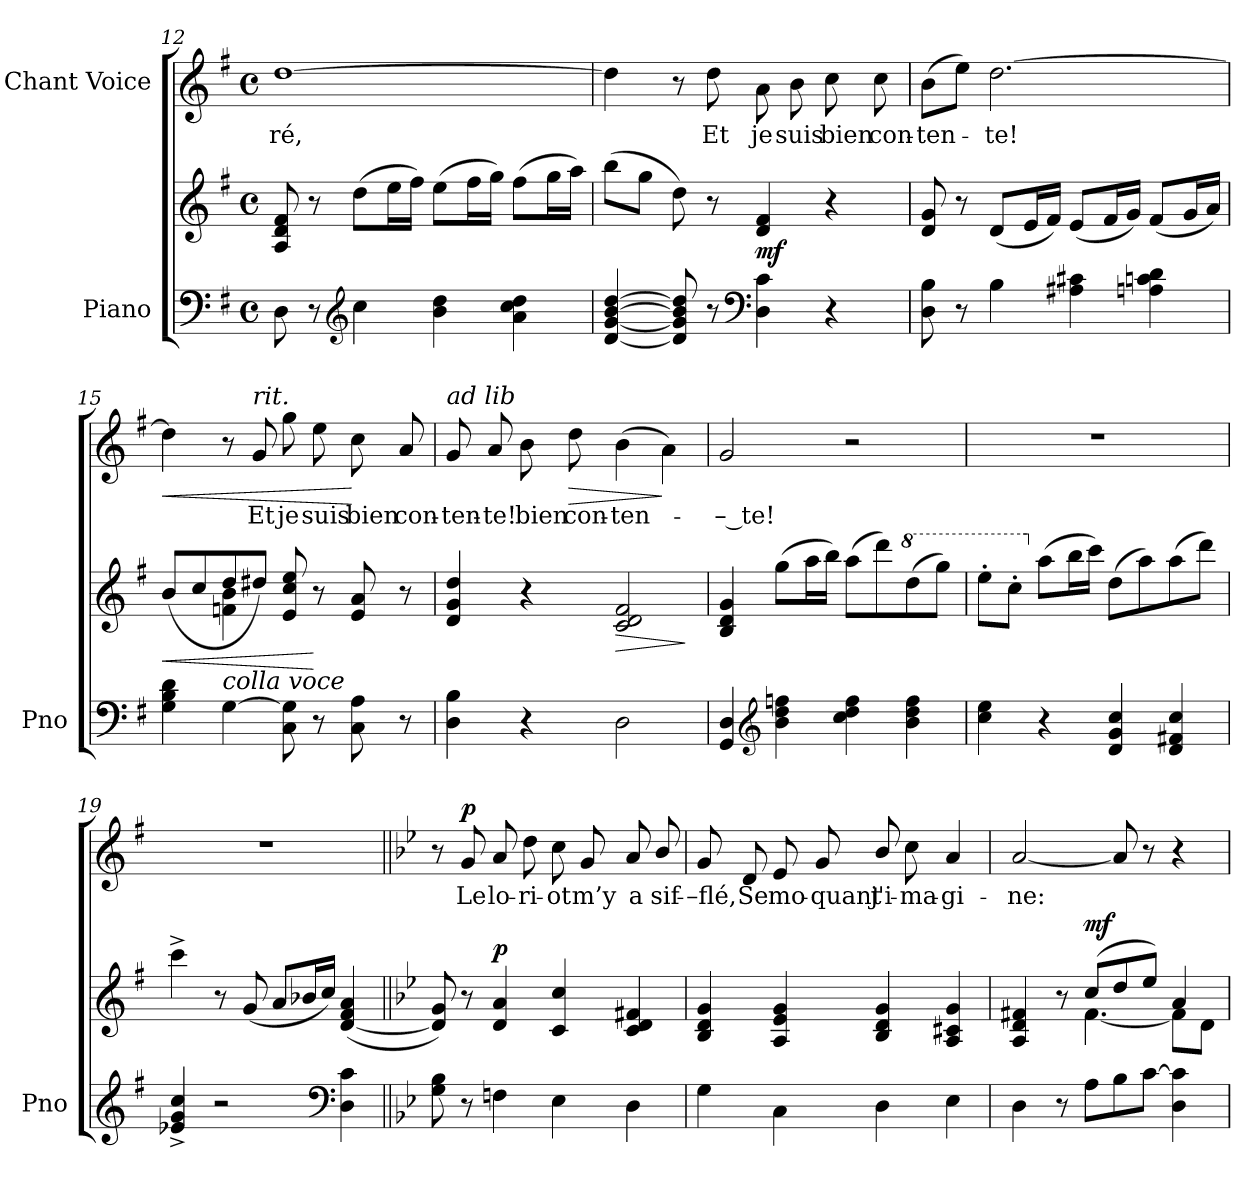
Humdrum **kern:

**kern	**kern	**dynam	**kern	**text	**dynam
*part2	*part2	*part2	*part1	*part1	*part1
*staff3	*staff2	*staff2/3	*staff1	*staff1	*staff1
*I"Piano	*	*	*I"Chant Voice	*	*
*I'Pno	*	*	*	*	*
*clefF4	*clefG2	*	*clefG2	*	*
*k[f#]	*k[f#]	*	*k[f#]	*	*
*M4/4	*M4/4	*	*M4/4	*	*
*met(c)	*met(c)	*	*met(c)	*	*
=12	=12	=12	=12	=12	=12
!	!	!	!	!LO:LY:b	!
8D\	8A/ 8d/ 8f#/	.	[1dd	-ré,	.
8r	8r	.	.	.	.
*clefG2	*	*	*	*	*
4cc\	(>8dd\L	.	.	.	.
.	16ee\L	.	.	.	.
.	16ff#\JJ)	.	.	.	.
4b\ 4dd\	(>8ee\L	.	.	.	.
.	16ff#\L	.	.	.	.
.	16gg\JJ)	.	.	.	.
4a\ 4cc\ 4dd\	(>8ff#\L	.	.	.	.
.	16gg\L	.	.	.	.
.	16aa\JJ)	.	.	.	.
!!LO:PB:g=z
=13	=13	=13	=13	=13	=13
[4d/ [4g/ [4b/ [4dd/	(>8bb\L	.	4dd\]	.	.
.	8gg\J	.	.	.	.
8d/] 8g/] 8b/] 8dd/]	8dd\)	.	8r	.	.
!	!	!	!	!LO:LY:b	!
8r	8r	.	8dd\	Et	.
*clefF4	*	*	*	*	*
!	!	!LO:DY:b	!	!LO:LY:b	!
4D\ 4c\	4d/ 4f#/	mf	8a\	je	.
!	!	!	!	!LO:LY:b	!
.	.	.	8b\	suis	.
!	!	!	!	!LO:LY:b	!
4r	4r	.	8cc\	bien	.
!	!	!	!	!LO:LY:b	!
.	.	.	8cc\	con-	.
=14	=14	=14	=14	=14	=14
!	!	!	!	!LO:LY:b	!
8D\ 8B\	8d/ 8g/	.	(>8b\L	-ten-	.
8r	8r	.	8ee\J)	.	.
!	!	!	!	!LO:LY:b	!
4B\	(<8d/L	.	[2.dd\	-te!	.
.	16e/L	.	.	.	.
.	16f#/JJ)	.	.	.	.
4A#X\ 4c#X\	(<8e/L	.	.	.	.
.	16f#/L	.	.	.	.
.	16g/JJ)	.	.	.	.
4An\ 4cn\ 4d\	(<8f#/L	.	.	.	.
.	16g/L	.	.	.	.
.	16a/JJ)	.	.	.	.
=15	=15	=15	=15	=15	=15
!	!	!LO:HP:b	!	!	!LO:HP:b
*	*^	*	*	*	*
4G\ 4B\ 4d\	(>8b/L	4ryy	<	4dd\]	.	<
.	8cc/	.	.	.	.	.
!	!LO:TX:b:i:t=colla voce	!	!	!	!	!
[4G\	8dd/	(<(<4fn\ 4b\	.	8r	.	.
!	!	!	!	!LO:TX:a:i:t=rit.	!	!
!	!	!	!	!	!LO:LY:b	!
.	8dd#X/J)	.	.	8g/	Et	.
*	*	*	*	*MM80	*	*
!	!	!	!	!	!LO:LY:b	!
8C\ 8G\])	((8e/ 8cc/ 8ee/	2ryy	.	8gg\	je	.
!	!	!	!	!	!LO:LY:b	!
8r	8r	.	[	8ee\	suis	.
!	!	!	!	!	!LO:LY:b	!
8C\ 8A\	8e/ 8a/	.	.	8cc\	bien	[
!	!	!	!	!	!LO:LY:b	!
8r	8r	.	.	8a/	con-	.
*	*v	*v	*	*	*	*
=16	=16	=16	=16	=16	=16
!	!	!	!LO:TX:a:i:t=ad lib	!	!
!	!	!	!	!LO:LY:b	!
4D\ 4B\	4d/ 4g/ 4dd/	.	8g/	-ten-	.
!	!	!	!	!LO:LY:b	!
.	.	.	8a/	-te!	.
!	!	!	!	!LO:LY:b	!
4r	4r	.	8b\	bien	.
!	!	!	!	!LO:LY:b	!LO:HP:b
.	.	.	8dd\	con-	>
!	!	!LO:HP:b	!	!LO:LY:b	!
2D\	2c/ 2d/ 2f#/	>	(>4b\	-ten-	.
.	.	.	4a\)	.	]
.	.	]	.	.	.
!!LO:LB:g=z
=17	=17	=17	=17	=17	=17
*	*	*	*MM88	*	*
!	!	!	!	!LO:LY:b	!
4GG/ 4D/	4B/ 4d/ 4g/	.	2g/	-– te!	.
*clefG2	*	*	*	*	*
4b\ 4dd\ 4ffn\	(>8gg\L	.	.	.	.
.	16aa\L	.	.	.	.
.	16bb\JJ)	.	.	.	.
4cc\ 4dd\ 4ff\	(>8aa\L	.	2r	.	.
.	8ddd\)	.	.	.	.
*	*8va	*	*	*	*
4b\ 4dd\ 4ff\	(>8ddd\	.	.	.	.
.	8ggg\J)	.	.	.	.
=18	=18	=18	=18	=18	=18
4cc\ 4ee\	8eee'\L	.	1r	.	.
.	8ccc'\J	.	.	.	.
*	*X8va	*	*	*	*
4r	(>8aa\L	.	.	.	.
.	16bb\L	.	.	.	.
.	16ccc\JJ)	.	.	.	.
4d/ 4g/ 4cc/	(>8dd\L	.	.	.	.
.	8aa\)	.	.	.	.
4d/ 4f#X/ 4cc/	(>8aa\	.	.	.	.
.	8ddd\J)	.	.	.	.
=19	=19	=19	=19	=19	=19
4e-X/^ 4g/^ 4cc/^	4ccc^\	.	1r	.	.
2r	8r	.	.	.	.
.	(<8g/	.	.	.	.
.	8a/L	.	.	.	.
.	16b-X/L	.	.	.	.
.	16cc/JJ)	.	.	.	.
*clefF4	*	*	*	*	*
4D\ 4c\	(<[4d/ 4f#/ 4a/	.	.	.	.
=20||	=20||	=20||	=20||	=20||	=20||
*k[b-e-]	*k[b-e-]	*	*k[b-e-]	*	*
8G\ 8B-\)	8d/] 8g/)	.	8r	.	.
!	!	!	!	!LO:LY:b	!LO:DY:b
8r	8r	.	8g/	Le	p
!	!	!LO:DY:a	!	!LO:LY:b	!
4Fn\	4d/ 4a/	p	8a/	lo-	.
!	!	!	!	!LO:LY:b	!
.	.	.	8dd\	-ri-	.
!	!	!	!	!LO:LY:b	!
4E-\	4c/ 4cc/	.	8cc\	-ot	.
!	!	!	!	!LO:LY:b	!
.	.	.	8g/	m’y	.
!	!	!	!	!LO:LY:b	!
4D\	4c/ 4d/ 4f#X/	.	8a/	a	.
!	!	!	!	!LO:LY:b	!
.	.	.	8b-/	sif-	.
!!LO:LB:g=z
=21	=21	=21	=21	=21	=21
!	!	!	!	!LO:LY:b	!
4G\	4B-/ 4d/ 4g/	.	8g/	-–flé,	.
!	!	!	!	!LO:LY:b	!
.	.	.	8d/	Se	.
!	!	!	!	!LO:LY:b	!
4C\	4A/ 4e-/ 4g/	.	8e-/	mo-	.
!	!	!	!	!LO:LY:b	!
.	.	.	8g/	-quant	.
!	!	!	!	!LO:LY:b	!
4D\	4B-/ 4d/ 4g/	.	8b-/	j'i-	.
!	!	!	!	!LO:LY:b	!
.	.	.	8cc\	-ma-	.
!	!	!	!	!LO:LY:b	!
4E-\	4A/ 4c#X/ 4g/	.	4a/	-gi-	.
=22	=22	=22	=22	=22	=22
*	*^	*	*	*	*
!	!	!	!	!	!LO:LY:b	!
4D\	4A/ 4d/ 4f#X/	4.ryy	.	[2a/	-ne:	.
8r	8r	.	.	.	.	.
!	!	!	!LO:DY:a	!	!	!
8A\L	(<8cc/L	[4.f#\	mf	.	.	.
8B-\	8dd/	.	.	8a/]	.	.
[8c\J	8ee-/J)	.	.	8r	.	.
4D\ 4c\]	4a/	8f#\L]	.	4r	.	.
.	.	8d\J	.	.	.	.
*	*v	*v	*	*	*	*
=	=	=	=	=	=
*-	*-	*-	*-	*-	*-
